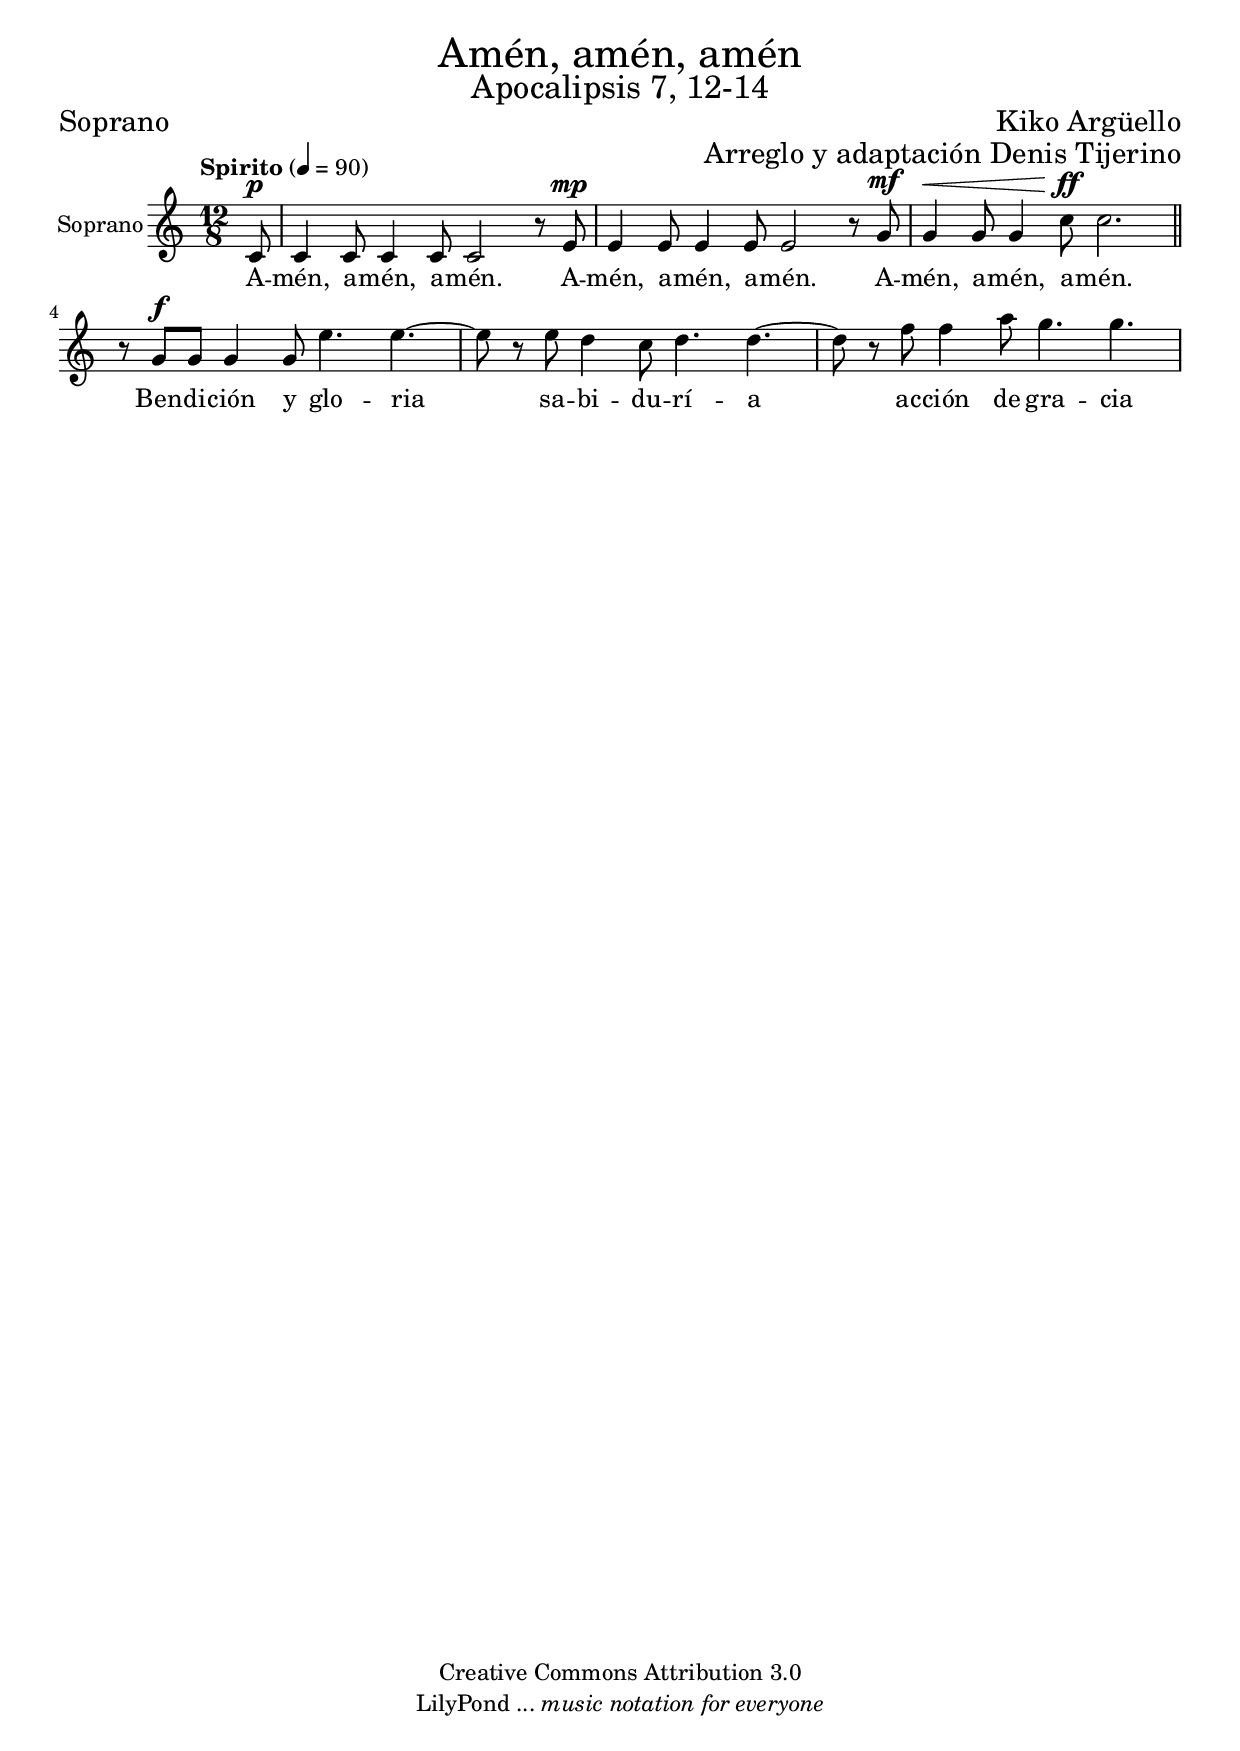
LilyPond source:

% Hatikva - Arpa
% by serachsam

\language "espanol"
\version "2.23.2"

% --- Global parameters
%particle = 0
%jump = \break
%time = 4

% --- Includes
\include "global.ily"
soprano = \relative do' {
  \compressEmptyMeasures
  \dynamicUp

  \partial 8 do8\p
  do4 do8 do4 do8 do2 r8 mi\mp
  mi4 mi8 mi4 mi8 mi2 r8 sol\mf
  sol4\< sol8 sol4 do8\ff do2.
  r8 sol8\f sol sol4 sol8 mi'4. mi~
  mi8 r mi8 re4 do8 re4. re~
  re8 r fa fa4 la8 sol4. sol
}

soprano-lyrics = \lyricmode {
  A -- mén, a -- mén, a -- mén.
  A -- mén, a -- mén, a -- mén.
  A -- mén, a -- mén, a -- mén.

  Ben -- di -- ción y glo -- ria
  sa -- bi -- du -- rí -- a
  ac -- ción de gra -- cia
}

% \include "metronome.ily"

% --- Global size
%#(set-global-staff-size \size)

% --- Header
\markup { \fill-line { \center-column { \fontsize #5 \title \fontsize #3 \subtitle } } }
\markup { \fill-line { \fontsize #2 "Soprano" \right-column { \fontsize #2 \autor } } }
\markup { \fill-line { "" \right-column { \fontsize #2 \arranger } } }
\markup { \fill-line { "" \right-column { \fontsize #2 \other } } }
\header {
  %dedication = "Dedication (dedicatoria)"
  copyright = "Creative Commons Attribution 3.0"
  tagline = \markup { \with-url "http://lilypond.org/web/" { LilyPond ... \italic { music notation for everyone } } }
  breakbefore = ##t
}

% --- Music

% --- Harmony

% --- Sheet
\score {
  <<
    \new Staff {
      <<
        \set Staff.instrumentName = "Soprano"
        \set Staff.midiInstrument = #"choir aahs"
        %\set Staff.midiMaximumVolume = #1.5
        <<
          \new Voice = "soprano" { << \global \soprano >> }
          \new Lyrics \lyricsto "soprano" { \soprano-lyrics }
        >>
      >>
    }
  >>
  \midi {}
  \layout {}
}

% --- Paper
\paper{
  #(set-default-paper-size "letter")
  page-breaking = #ly:page-turn-breaking
}
